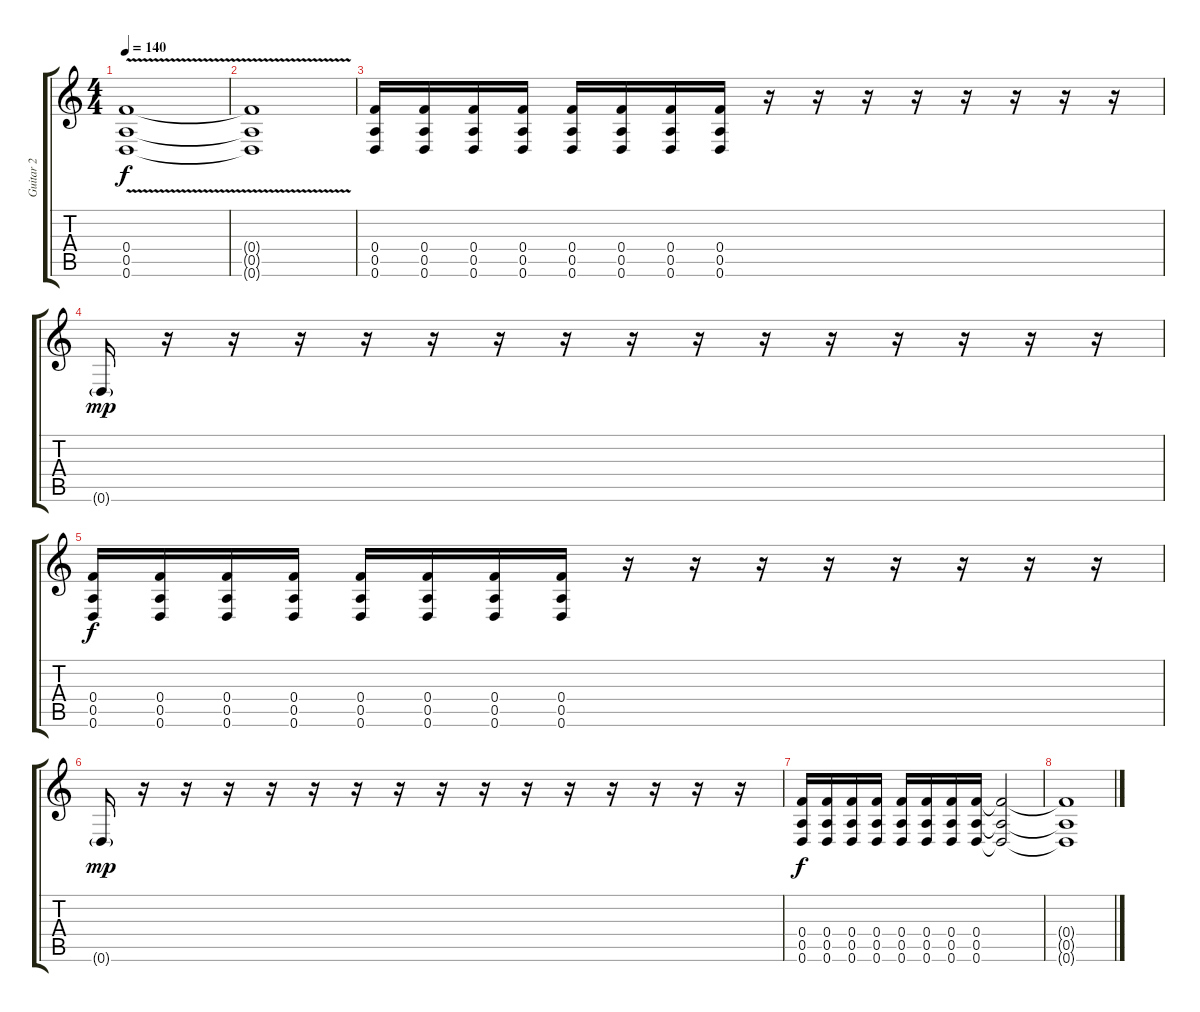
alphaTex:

\track ("Guitar 2" "Guitar 2") {instrument distortionguitar}
\staff {score tabs}
\tuning (C4 G3 C3 F3 A2 D2) {hide}
\ts (4 4)
\tempo 140
\clef g2
\ks c
(0.4{v} 0.5{v} 0.6{v}).1{dy f instrument distortionguitar} |
(0.4{t} 0.5{t} 0.6{t}).1 |
(0.4 0.5 0.6).16 (0.4 0.5 0.6).16 (0.4 0.5 0.6).16 (0.4 0.5 0.6).16 (0.4 0.5 0.6).16 (0.4 0.5 0.6).16 (0.4 0.5 0.6).16 (0.4 0.5 0.6).16 r.16 r.16 r.16 r.16 r.16 r.16 r.16 r.16 |
0.6{g}.16{dy mp} r.16 r.16 r.16 r.16 r.16 r.16 r.16 r.16 r.16 r.16 r.16 r.16 r.16 r.16 r.16 |
(0.4 0.5 0.6).16{dy f} (0.4 0.5 0.6).16 (0.4 0.5 0.6).16 (0.4 0.5 0.6).16 (0.4 0.5 0.6).16 (0.4 0.5 0.6).16 (0.4 0.5 0.6).16 (0.4 0.5 0.6).16 r.16 r.16 r.16 r.16 r.16 r.16 r.16 r.16 |
0.6{g}.16{dy mp} r.16 r.16 r.16 r.16 r.16 r.16 r.16 r.16 r.16 r.16 r.16 r.16 r.16 r.16 r.16 |
(0.4 0.5 0.6).16{dy f} (0.4 0.5 0.6).16 (0.4 0.5 0.6).16 (0.4 0.5 0.6).16 (0.4 0.5 0.6).16 (0.4 0.5 0.6).16 (0.4 0.5 0.6).16 (0.4 0.5 0.6).16 (0.4{t} 0.5{t} 0.6{t}).2 |
(0.4{t} 0.5{t} 0.6{t}).1
